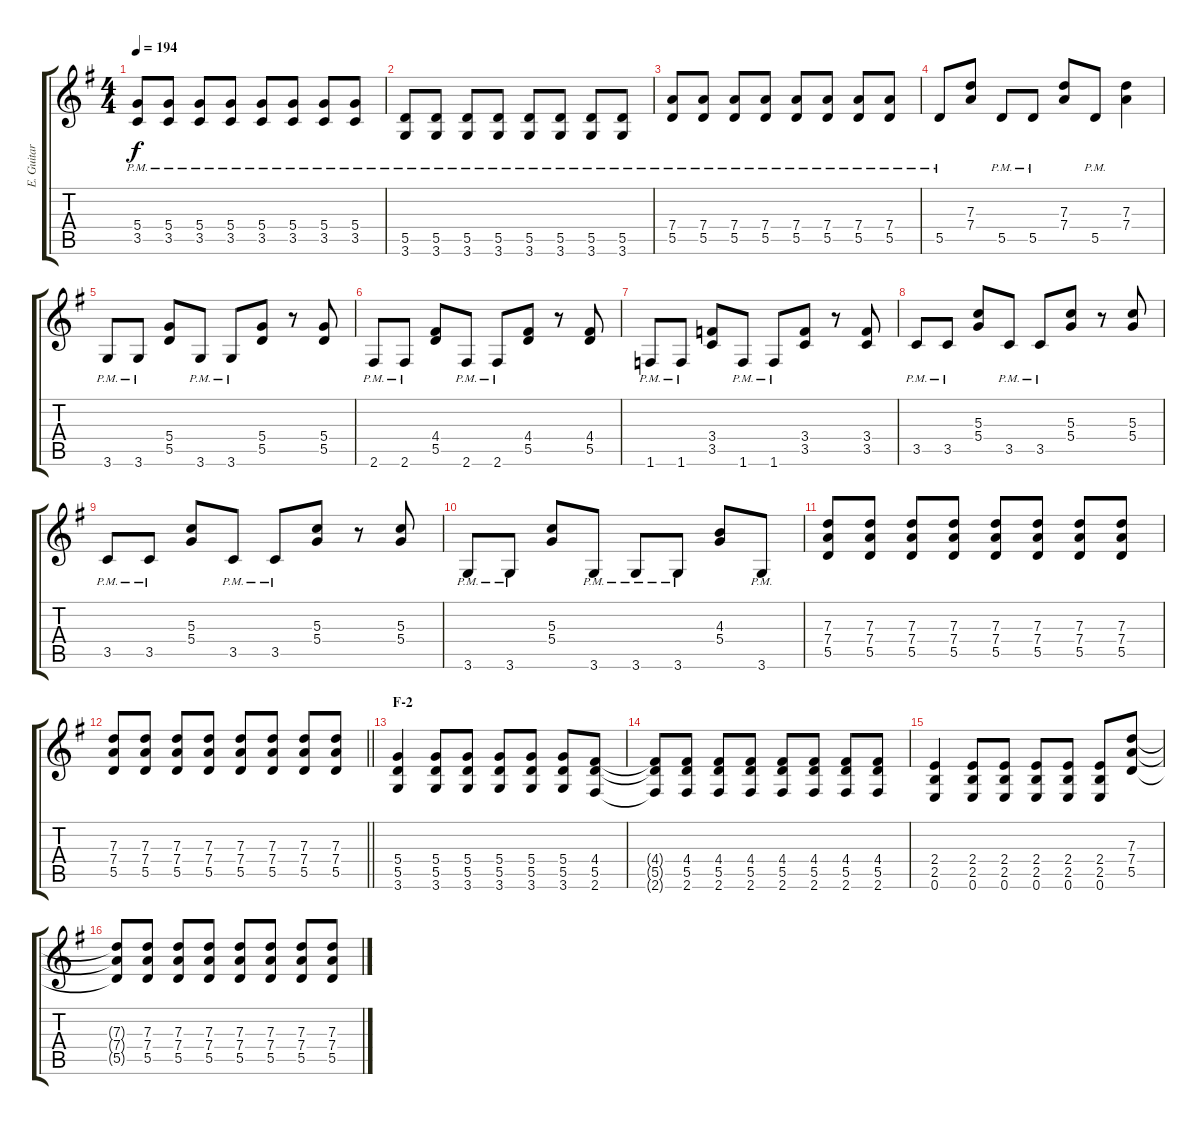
\track ("E. Guitar II" "E. Guitar ") {instrument overdrivenguitar}
\staff {score tabs}
\tuning (E4 B3 G3 D3 A2 E2) {hide}
\ts (4 4)
\tempo 194
\clef g2
\ks g
(5.4{pm} 3.5{pm}).8{dy f} (5.4{pm} 3.5{pm}).8 (5.4{pm} 3.5{pm}).8 (5.4{pm} 3.5{pm}).8 (5.4{pm} 3.5{pm}).8 (5.4{pm} 3.5{pm}).8 (5.4{pm} 3.5{pm}).8 (5.4{pm} 3.5{pm}).8 |
(5.5{pm} 3.6{pm}).8 (5.5{pm} 3.6{pm}).8 (5.5{pm} 3.6{pm}).8 (5.5{pm} 3.6{pm}).8 (5.5{pm} 3.6{pm}).8 (5.5{pm} 3.6{pm}).8 (5.5{pm} 3.6{pm}).8 (5.5{pm} 3.6{pm}).8 |
(7.4{pm} 5.5{pm}).8 (7.4{pm} 5.5{pm}).8 (7.4{pm} 5.5{pm}).8 (7.4{pm} 5.5{pm}).8 (7.4{pm} 5.5{pm}).8 (7.4{pm} 5.5{pm}).8 (7.4{pm} 5.5{pm}).8 (7.4{pm} 5.5{pm}).8 |
5.5{pm}.8 (7.3 7.4).8 5.5{pm}.8 5.5{pm}.8 (7.3 7.4).8 5.5{pm}.8 (7.3 7.4).4 |
3.6{pm}.8 3.6{pm}.8 (5.4 5.5).8 3.6{pm}.8 3.6{pm}.8 (5.4 5.5).8 r.8 (5.4 5.5).8 |
2.6{pm}.8 2.6{pm}.8 (4.4 5.5).8 2.6{pm}.8 2.6{pm}.8 (4.4 5.5).8 r.8 (4.4 5.5).8 |
1.6{pm}.8 1.6{pm}.8 (3.4 3.5).8 1.6{pm}.8 1.6{pm}.8 (3.4 3.5).8 r.8 (3.4 3.5).8 |
3.5{pm}.8 3.5{pm}.8 (5.3 5.4).8 3.5{pm}.8 3.5{pm}.8 (5.3 5.4).8 r.8 (5.3 5.4).8 |
3.5{pm}.8 3.5{pm}.8 (5.3 5.4).8 3.5{pm}.8 3.5{pm}.8 (5.3 5.4).8 r.8 (5.3 5.4).8 |
3.6{pm}.8 3.6{pm}.8 (5.3 5.4).8 3.6{pm}.8 3.6{pm}.8 3.6{pm}.8 (4.3 5.4).8 3.6{pm}.8 |
(7.3 7.4 5.5).8 (7.3 7.4 5.5).8 (7.3 7.4 5.5).8 (7.3 7.4 5.5).8 (7.3 7.4 5.5).8 (7.3 7.4 5.5).8 (7.3 7.4 5.5).8 (7.3 7.4 5.5).8 |
\barLineRight lightlight
(7.3 7.4 5.5).8 (7.3 7.4 5.5).8 (7.3 7.4 5.5).8 (7.3 7.4 5.5).8 (7.3 7.4 5.5).8 (7.3 7.4 5.5).8 (7.3 7.4 5.5).8 (7.3 7.4 5.5).8 |
\section ("" "F-2")
(5.4 5.5 3.6).4 (5.4 5.5 3.6).8 (5.4 5.5 3.6).8 (5.4 5.5 3.6).8 (5.4 5.5 3.6).8 (5.4 5.5 3.6).8 (4.4 5.5 2.6).8 |
(4.4{t} 5.5{t} 2.6{t}).8 (4.4 5.5 2.6).8 (4.4 5.5 2.6).8 (4.4 5.5 2.6).8 (4.4 5.5 2.6).8 (4.4 5.5 2.6).8 (4.4 5.5 2.6).8 (4.4 5.5 2.6).8 |
(2.4 2.5 0.6).4 (2.4 2.5 0.6).8 (2.4 2.5 0.6).8 (2.4 2.5 0.6).8 (2.4 2.5 0.6).8 (2.4 2.5 0.6).8 (7.3 7.4 5.5).8 |
(7.3{t} 7.4{t} 5.5{t}).8 (7.3 7.4 5.5).8 (7.3 7.4 5.5).8 (7.3 7.4 5.5).8 (7.3 7.4 5.5).8 (7.3 7.4 5.5).8 (7.3 7.4 5.5).8 (7.3 7.4 5.5).8
